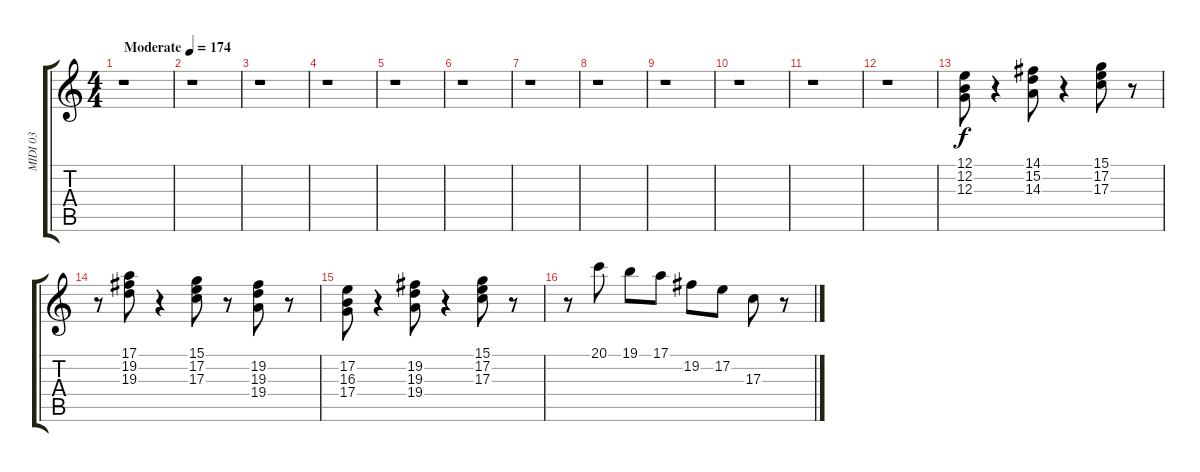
\track ("MIDI 03" "MIDI 03") {instrument stringensemble2}
\staff {score tabs}
\tuning (E4 B3 G3 D3 A2 E2) {hide}
\ts (4 4)
\tempo (174 "Moderate")
\clef g2
\ks c
r.1{dy f instrument stringensemble2} |
r.1 |
r.1 |
r.1 |
r.1 |
r.1 |
r.1 |
r.1 |
r.1 |
r.1 |
r.1 |
r.1 |
(12.1 12.2 12.3).8 r.4 (14.1 15.2 14.3).8 r.4 (15.1 17.2 17.3).8 r.8 |
r.8 (17.1 19.2 19.3).8 r.4 (15.1 17.2 17.3).8 r.8 (19.2 19.3 19.4).8 r.8 |
(17.2 16.3 17.4).8 r.4 (19.2 19.3 19.4).8 r.4 (15.1 17.2 17.3).8 r.8 |
r.8 20.1.8 19.1.8 17.1.8 19.2.8 17.2.8 17.3.8 r.8
